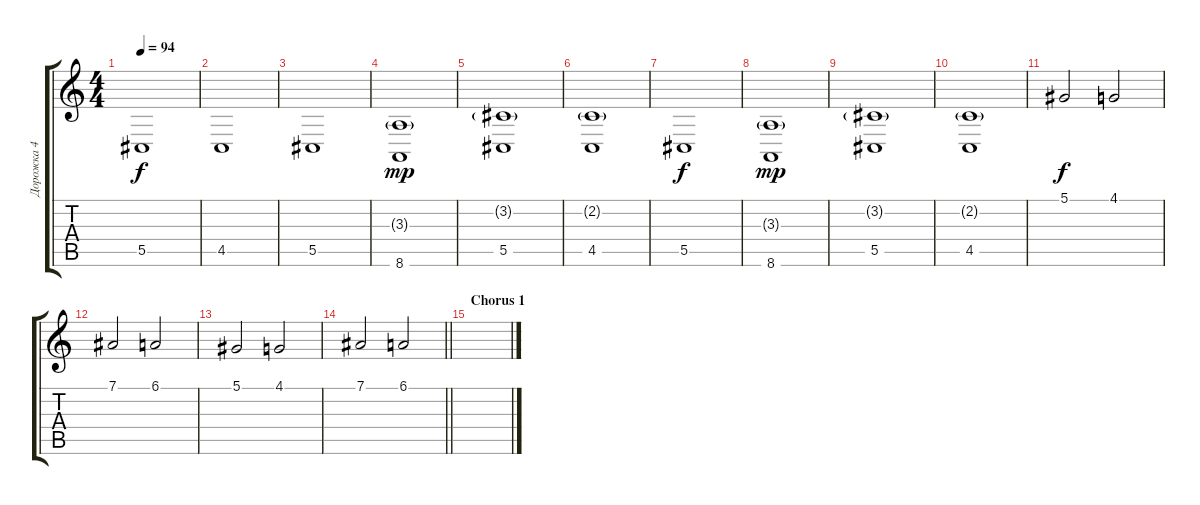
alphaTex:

\track ("Дорожка 4" "Дорожка 4") {instrument pad4choir}
\staff {score tabs}
\tuning (Eb4 Bb3 Gb3 Db3 Ab2 Db2) {hide}
\ts (4 4)
\tempo 94
\clef g2
\ks c
5.5.1{dy f} |
4.5.1 |
5.5.1 |
(3.3{g} 8.6).1{dy mp} |
(3.2{g} 5.5).1 |
(2.2{g} 4.5).1 |
5.5.1{dy f} |
(3.3{g} 8.6).1{dy mp} |
(3.2{g} 5.5).1 |
(2.2{g} 4.5).1 |
5.1.2{dy f} 4.1.2 |
7.1.2 6.1.2 |
5.1.2 4.1.2 |
\barLineRight lightlight
7.1.2 6.1.2 |
\section ("" "Chorus 1")
